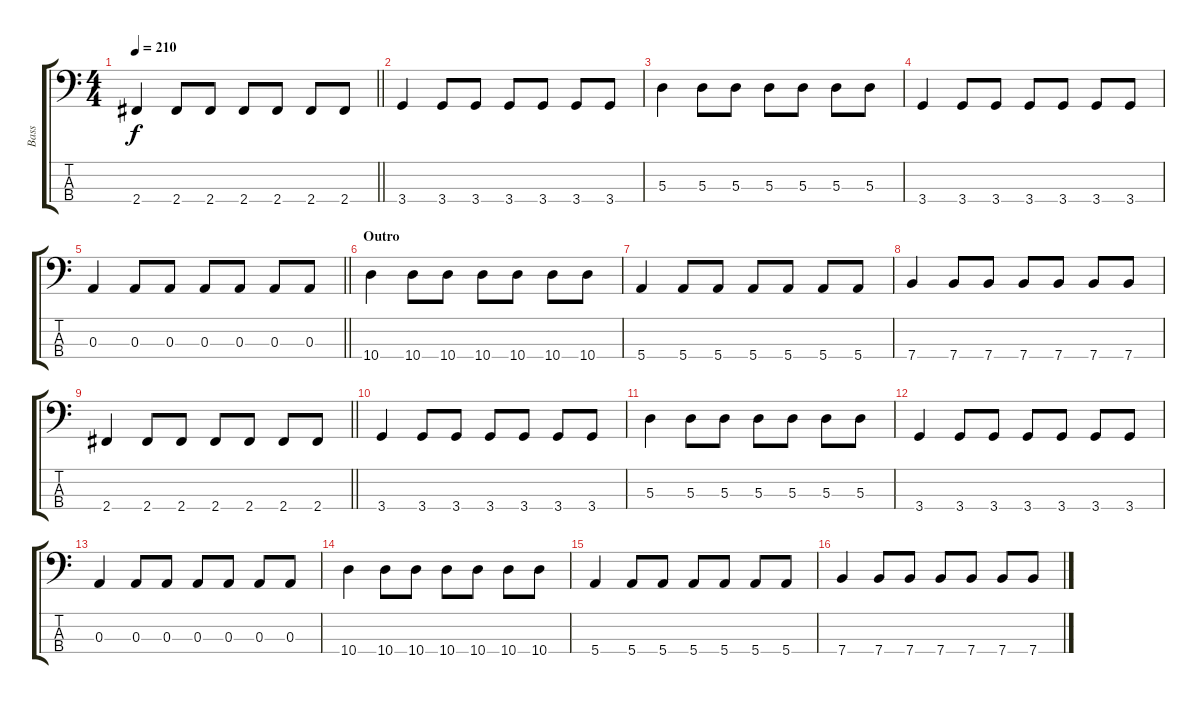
\track ("Bass" "Bass") {instrument electricbassfinger}
\staff {score tabs}
\tuning (G2 D2 A1 E1) {hide}
\ts (4 4)
\tempo 210
\clef f4
\barLineRight lightlight
\ks c
2.4.4{dy f} 2.4.8 2.4.8 2.4.8 2.4.8 2.4.8 2.4.8 |
3.4.4 3.4.8 3.4.8 3.4.8 3.4.8 3.4.8 3.4.8 |
5.3.4 5.3.8 5.3.8 5.3.8 5.3.8 5.3.8 5.3.8 |
3.4.4 3.4.8 3.4.8 3.4.8 3.4.8 3.4.8 3.4.8 |
\barLineRight lightlight
0.3.4 0.3.8 0.3.8 0.3.8 0.3.8 0.3.8 0.3.8 |
\section ("" "Outro")
10.4.4 10.4.8 10.4.8 10.4.8 10.4.8 10.4.8 10.4.8 |
5.4.4 5.4.8 5.4.8 5.4.8 5.4.8 5.4.8 5.4.8 |
7.4.4 7.4.8 7.4.8 7.4.8 7.4.8 7.4.8 7.4.8 |
\barLineRight lightlight
2.4.4 2.4.8 2.4.8 2.4.8 2.4.8 2.4.8 2.4.8 |
3.4.4 3.4.8 3.4.8 3.4.8 3.4.8 3.4.8 3.4.8 |
5.3.4 5.3.8 5.3.8 5.3.8 5.3.8 5.3.8 5.3.8 |
3.4.4 3.4.8 3.4.8 3.4.8 3.4.8 3.4.8 3.4.8 |
0.3.4 0.3.8 0.3.8 0.3.8 0.3.8 0.3.8 0.3.8 |
10.4.4 10.4.8 10.4.8 10.4.8 10.4.8 10.4.8 10.4.8 |
5.4.4 5.4.8 5.4.8 5.4.8 5.4.8 5.4.8 5.4.8 |
7.4.4 7.4.8 7.4.8 7.4.8 7.4.8 7.4.8 7.4.8
